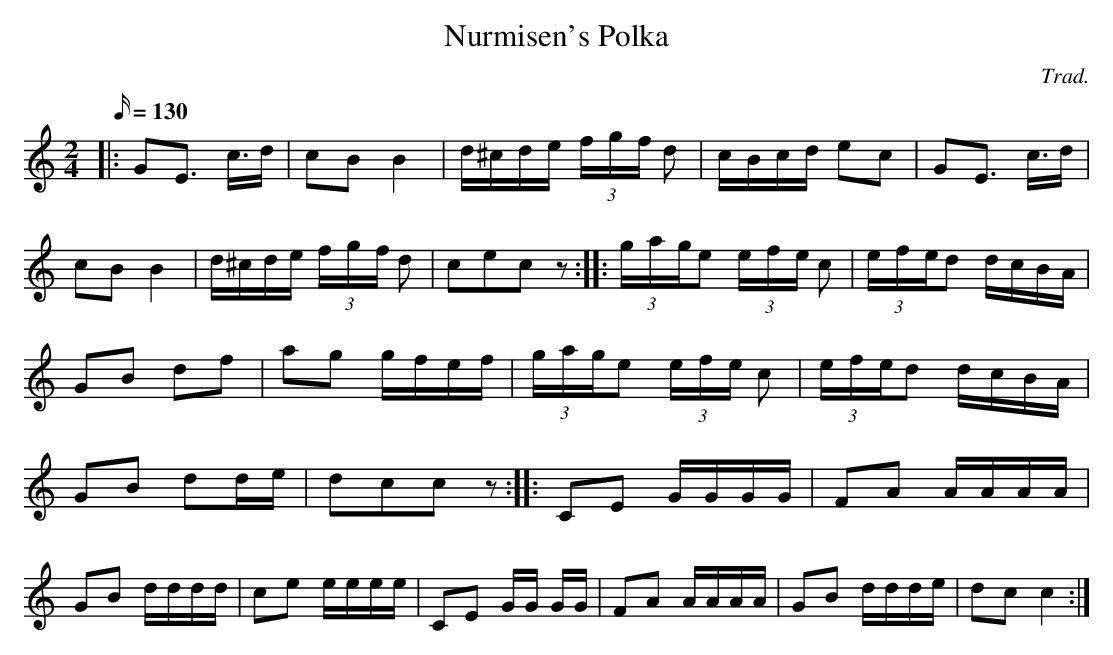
X:1
T:Nurmisen's Polka
M:2/4
L:1/16
Q:130
C:Trad.
K:CMajor
|:G2E2 >c3d| c2B2 B4|d^cde (3 f-g-f d2|cBcd e2c2|G2E2 >c3d|c2B2 B4|\
d^cde (3 f-g-f d2|c2e2c2 z2:|:(3g-a-ge2 (3e-f-e c2|(3e-f-ed2 dcBA|\
G2B2 d2f2|a2g2 gfef|(3g-a-ge2 (3e-f-e c2|(3e-f-ed2 dcBA|G2B2 d2de|\
d2c2c2z2:|:C2E2 GGGG|F2A2 AAAA| G2B2 dddd|c2e2 eeee| C2E2 GG GG|\
F2A2 AAAA|G2B2 ddde| d2c2 c4:|
